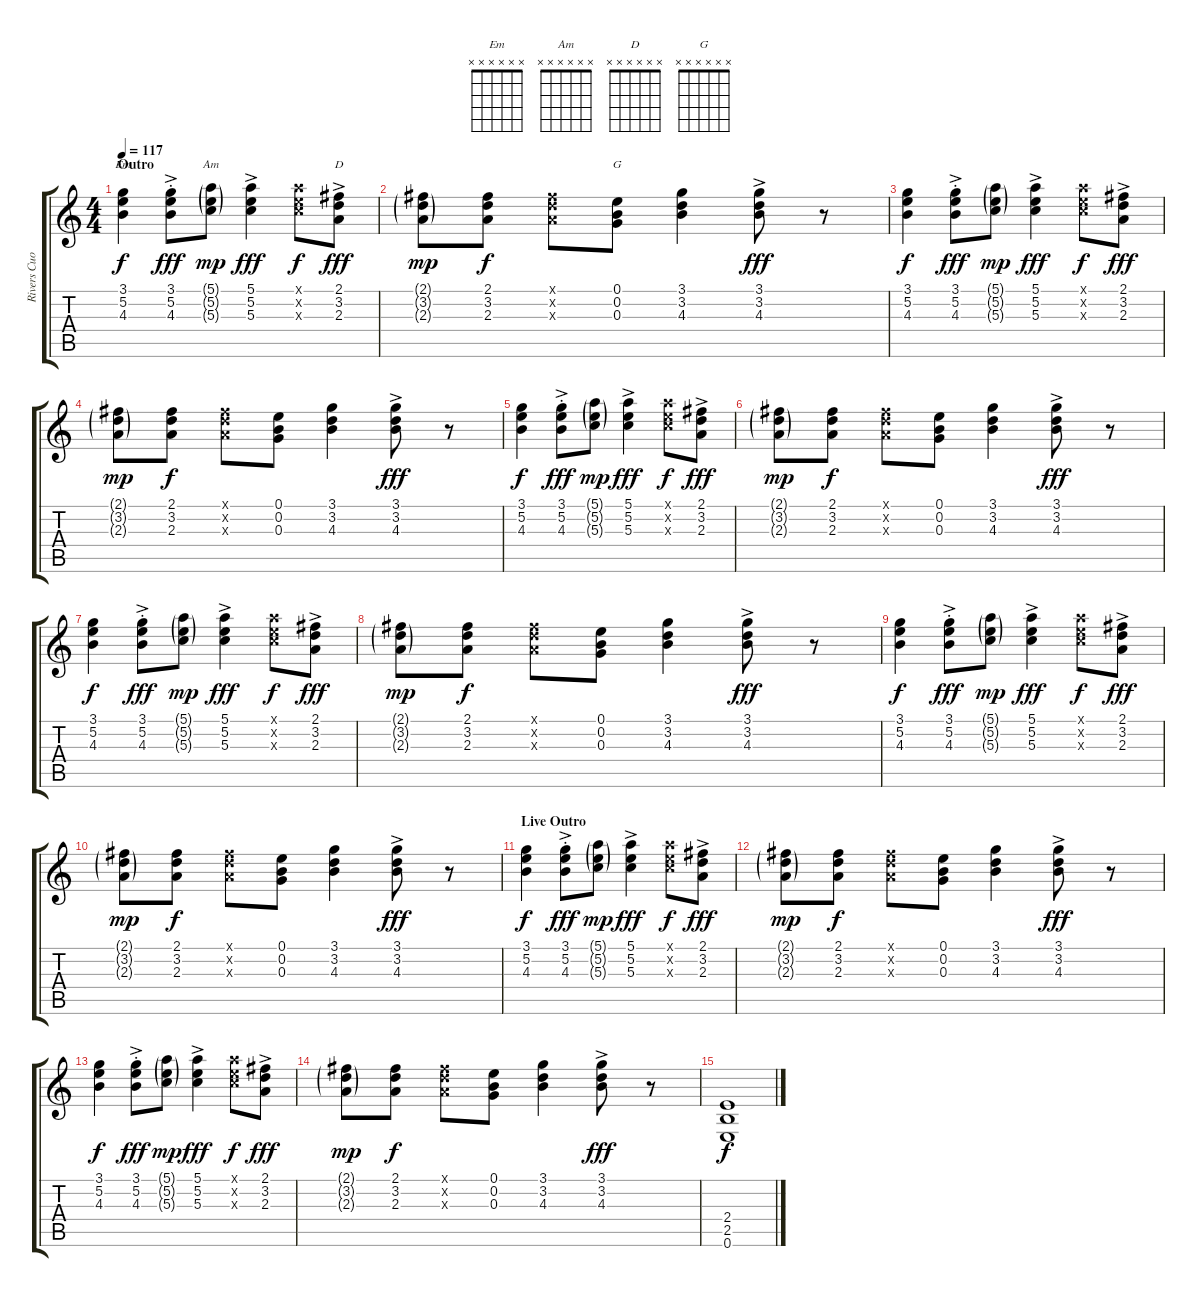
\track ("Rivers Cuomo - Guitar" "Rivers Cuo") {instrument electricguitarclean}
\staff {score tabs}
\tuning (E4 B3 G3 D3 A2 E2) {hide}
\chord ("Em" x x x x x x)
\chord ("Am" x x x x x x)
\chord ("D" x x x x x x)
\chord ("G" x x x x x x)
\ts (4 4)
\section ("" "Outro")
\tempo 117
\clef g2
\ks c
(3.1 5.2 4.3).4{ch "Em" dy f volume 12 instrument electricguitarclean} (3.1{ac st} 5.2{ac st} 4.3{ac st}).8{dy fff} (5.1{g} 5.2{g} 5.3{g}).8{ch "Am" dy mp} (5.1{ac} 5.2{ac} 5.3{ac}).4{dy fff} (5.1{x} 5.2{x} 5.3{x}).8{dy f} (2.1{ac} 3.2{ac} 2.3{ac}).8{ch "D" dy fff} |
(2.1{g} 3.2{g} 2.3{g}).8{dy mp} (2.1 3.2 2.3).8{dy f} (2.1{x} 3.2{x} 2.3{x}).8 (0.1 0.2 0.3).8{ch "G"} (3.1 3.2 4.3).4 (3.1{ac} 3.2{ac} 4.3{ac}).8{dy fff} r.8 |
(3.1 5.2 4.3).4{dy f} (3.1{ac st} 5.2{ac st} 4.3{ac st}).8{dy fff} (5.1{g} 5.2{g} 5.3{g}).8{dy mp} (5.1{ac} 5.2{ac} 5.3{ac}).4{dy fff} (5.1{x} 5.2{x} 5.3{x}).8{dy f} (2.1{ac} 3.2{ac} 2.3{ac}).8{dy fff} |
(2.1{g} 3.2{g} 2.3{g}).8{dy mp} (2.1 3.2 2.3).8{dy f} (2.1{x} 3.2{x} 2.3{x}).8 (0.1 0.2 0.3).8 (3.1 3.2 4.3).4 (3.1{ac} 3.2{ac} 4.3{ac}).8{dy fff} r.8 |
(3.1 5.2 4.3).4{dy f} (3.1{ac st} 5.2{ac st} 4.3{ac st}).8{dy fff} (5.1{g} 5.2{g} 5.3{g}).8{dy mp} (5.1{ac} 5.2{ac} 5.3{ac}).4{dy fff} (5.1{x} 5.2{x} 5.3{x}).8{dy f} (2.1{ac} 3.2{ac} 2.3{ac}).8{dy fff} |
(2.1{g} 3.2{g} 2.3{g}).8{dy mp} (2.1 3.2 2.3).8{dy f} (2.1{x} 3.2{x} 2.3{x}).8 (0.1 0.2 0.3).8 (3.1 3.2 4.3).4 (3.1{ac} 3.2{ac} 4.3{ac}).8{dy fff} r.8 |
(3.1 5.2 4.3).4{dy f} (3.1{ac st} 5.2{ac st} 4.3{ac st}).8{dy fff} (5.1{g} 5.2{g} 5.3{g}).8{dy mp} (5.1{ac} 5.2{ac} 5.3{ac}).4{dy fff} (5.1{x} 5.2{x} 5.3{x}).8{dy f} (2.1{ac} 3.2{ac} 2.3{ac}).8{dy fff} |
(2.1{g} 3.2{g} 2.3{g}).8{dy mp} (2.1 3.2 2.3).8{dy f} (2.1{x} 3.2{x} 2.3{x}).8 (0.1 0.2 0.3).8 (3.1 3.2 4.3).4 (3.1{ac} 3.2{ac} 4.3{ac}).8{dy fff} r.8 |
(3.1 5.2 4.3).4{dy f} (3.1{ac st} 5.2{ac st} 4.3{ac st}).8{dy fff} (5.1{g} 5.2{g} 5.3{g}).8{dy mp} (5.1{ac} 5.2{ac} 5.3{ac}).4{dy fff} (5.1{x} 5.2{x} 5.3{x}).8{dy f} (2.1{ac} 3.2{ac} 2.3{ac}).8{dy fff} |
(2.1{g} 3.2{g} 2.3{g}).8{dy mp} (2.1 3.2 2.3).8{dy f} (2.1{x} 3.2{x} 2.3{x}).8 (0.1 0.2 0.3).8 (3.1 3.2 4.3).4 (3.1{ac} 3.2{ac} 4.3{ac}).8{dy fff} r.8 |
\section ("" "Live Outro")
(3.1 5.2 4.3).4{dy f} (3.1{ac st} 5.2{ac st} 4.3{ac st}).8{dy fff} (5.1{g} 5.2{g} 5.3{g}).8{dy mp} (5.1{ac} 5.2{ac} 5.3{ac}).4{dy fff} (5.1{x} 5.2{x} 5.3{x}).8{dy f} (2.1{ac} 3.2{ac} 2.3{ac}).8{dy fff} |
(2.1{g} 3.2{g} 2.3{g}).8{dy mp} (2.1 3.2 2.3).8{dy f} (2.1{x} 3.2{x} 2.3{x}).8 (0.1 0.2 0.3).8 (3.1 3.2 4.3).4 (3.1{ac} 3.2{ac} 4.3{ac}).8{dy fff} r.8 |
(3.1 5.2 4.3).4{dy f} (3.1{ac st} 5.2{ac st} 4.3{ac st}).8{dy fff} (5.1{g} 5.2{g} 5.3{g}).8{dy mp} (5.1{ac} 5.2{ac} 5.3{ac}).4{dy fff} (5.1{x} 5.2{x} 5.3{x}).8{dy f} (2.1{ac} 3.2{ac} 2.3{ac}).8{dy fff} |
(2.1{g} 3.2{g} 2.3{g}).8{dy mp} (2.1 3.2 2.3).8{dy f} (2.1{x} 3.2{x} 2.3{x}).8 (0.1 0.2 0.3).8 (3.1 3.2 4.3).4 (3.1{ac} 3.2{ac} 4.3{ac}).8{dy fff} r.8 |
(2.4 2.5 0.6).1{dy f}
